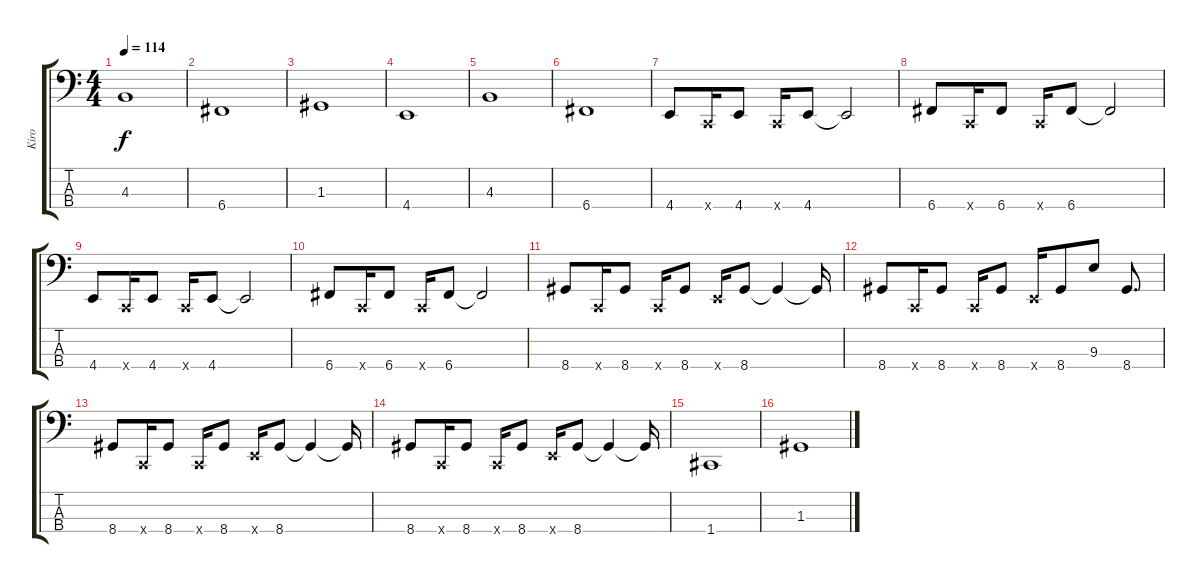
\track ("Kiro" "Kiro") {instrument electricbassfinger}
\staff {score tabs}
\tuning (F2 C2 G1 C1) {hide}
\ts (4 4)
\tempo 114
\clef f4
\ks c
4.3.1{dy f} |
6.4.1 |
1.3.1 |
4.4.1 |
4.3.1 |
6.4.1 |
4.4.8 0.4{x}.16 4.4.8 0.4{x}.16 4.4.8 4.4{t}.2 |
6.4.8 0.4{x}.16 6.4.8 0.4{x}.16 6.4.8 6.4{t}.2 |
4.4.8 0.4{x}.16 4.4.8 0.4{x}.16 4.4.8 4.4{t}.2 |
6.4.8 0.4{x}.16 6.4.8 0.4{x}.16 6.4.8 6.4{t}.2 |
8.4.8 0.4{x}.16 8.4.8 0.4{x}.16 8.4.8 4.4{x}.16 8.4.8 8.4{t}.4 8.4{t}.16 |
8.4.8 0.4{x}.16 8.4.8 0.4{x}.16 8.4.8 4.4{x}.16 8.4.8 9.3.8 8.4.8{d} |
8.4.8 0.4{x}.16 8.4.8 0.4{x}.16 8.4.8 4.4{x}.16 8.4.8 8.4{t}.4 8.4{t}.16 |
8.4.8 0.4{x}.16 8.4.8 0.4{x}.16 8.4.8 4.4{x}.16 8.4.8 8.4{t}.4 8.4{t}.16 |
1.4.1 |
1.3.1
